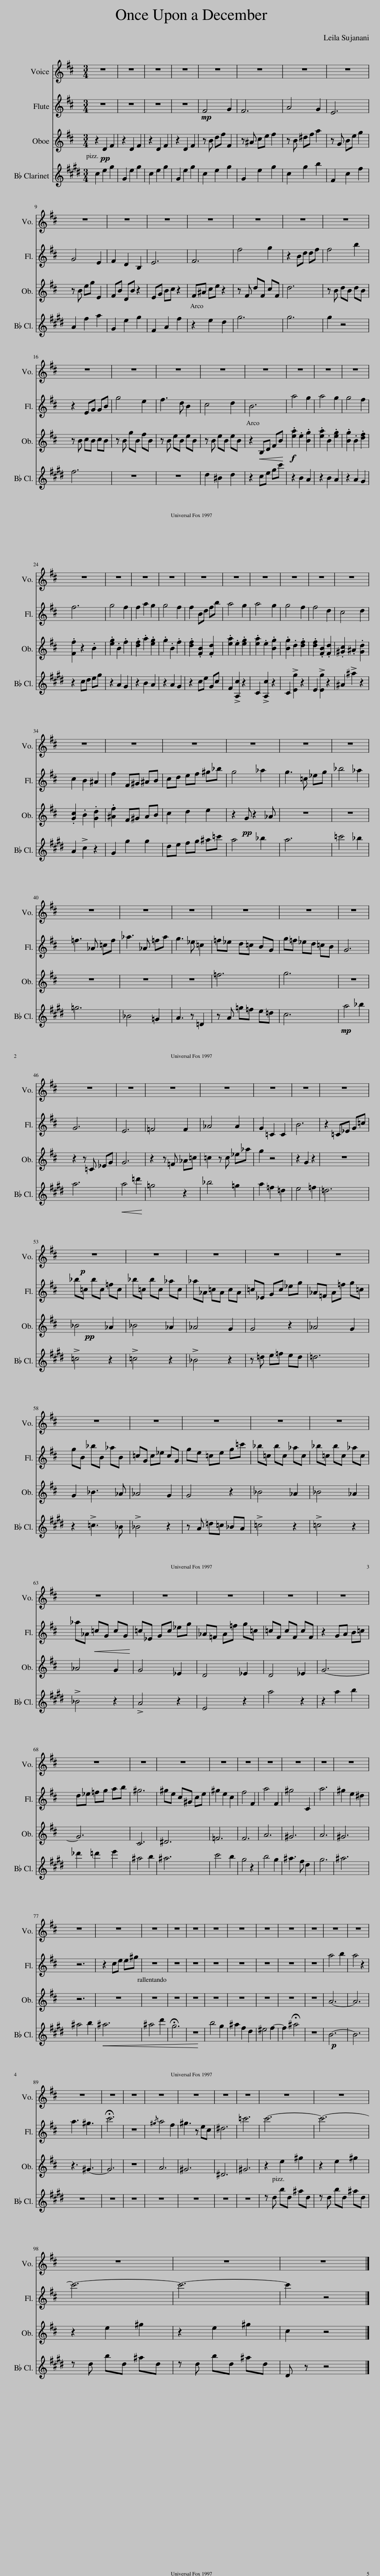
X:1
%%score 1 2 3
L:1/8
M:3/4
I:linebreak $
K:D
V:1 treble
V:2 treble
V:3 treble transpose=-2
V:1
 z6 | z6 | z6 | z6 |!mp! F4 G2 | %5
 F6 | A4 G2 | E6 |$ G4 E2 | F2 D2 B,2 | %10
 E6 | F6 | f4 g2 | z2 Bd df | f4 b2 |$ %15
 z2 EG GB | g4 e2 | f3 d B2 | c4 d2 | B6 | %20
 a4 g2 | a4 g2 | g4 f2 |$ f6 | g4 f2 | %25
 f2 a2 g2 | g4 f2 | f2 Bd fb | a4 g2 | a4 g2 | %30
 g4 f2 | f4 d2 | c4 d2 |$ c2 B2 ^A2 | f2 F^G ^AB | %35
 cd ef ^g_b | g4 _a2 | g3 =c _eg | _b4 _a2 |$ =f3 _A =cf | %40
 _a3 _A =fa | g3 _e =c2 | =f_e d=c BG | g=f _ed =cB | G6 |$ %45
 G6 | E6 | =F4 F2 | _A4 A2 | G2 =C2 C2 | %50
 B6 | z2 =C_E G=c |$ _b!p!=c bc =fc | _b=c bc _ac | _a_A =cA cA | %55
 =c_E Gc _eg | _A=F A=f g=c |$ gB _bB _aB | =cG c_e cG | ge =ce g=c' | %60
 _b=c bc _ac | _b=c bc _ac |$ _a_A!<(! =cG cG!<)! | =c_E Gc _eg | _A=F A=f g=c | %65
 =cF cF cF | z2 GA B=c |$ d_e =fg ab | ^g6 | ^ge c^G ce | %70
 ^g2 e2 c2 | f4 F2 | a4 F2 | ^g4 C2 | a6 | %75
 ^g2 e2 ^d2 |$ z6 | z2 ce e^g | z6 | z6 | %80
 z6 | z6 | z6 | z6 | z6 | %85
 z6 | a4 b2 | a4 z2 |$ a3 ^g3 | !fermata!c'6 | %90
 z6 |{/^g} a4 f2 | ^g3 z ec | ^d6 | =c'6 | %95
 c'6- | c'6- |$ c'6- | c'6- | c'2 z4 |] %100
V:2
 z2!pp! D2 F2 | z2 D2 F2 | z2 D2 F2 | z2 D2 F2 | z B df F2 | %5
 z ^A ce f2 | z B ^df a2 | z G Be g2 |$ z B eg E2 | FB DB z2 | %10
 EG Bc z2 | F^A ce z2 | z F dF cF | d6 | z B dB dB |$ %15
 z B cB cB | z B gB fB | z B eB eB | z B eB eB | z2!<(! B,D FB!<)! | %20
!f! .[ea]2 .e2 .[Bg]2 | .[ea]2 .B2 .[eg]2 | .[Bg]2 .B2 .[df]2 |$ .[Ff]2 z2 .B2 | .[eg]2 .B2 .f2 | %25
 .[df]2 .a2 .[eg]2 | .g2 .B2 .f2 | .[df]2 .[FB]2 .[Fd]2 | .[ea]2 .e2 .[eg]2 | .[ea]2 .e2 .[Bg]2 | %30
 .[Bg]2 .d2 .[df]2 | .[df]2 .[FB]2 .[Fd]2 | .[^Gc]2 .^A2 .[Gd]2 |$ .[Gc]2 .B2 .[Gd]2 | .[^Af]2 F^G AB | %35
 c2 d2 e2 | z2!pp! G z2 _A | z6 | z6 |$ z6 | %40
 z6 | z6 | =f6 | g6 | z6 |$ %45
 z2 z =C _EG | G6 | z2 z =F _A=c | =c2 z c _e_a | g2 z4 | %50
 z2 G2 z2 | z6 |$!pp! _B4 _A2 | _B4 _A2 | _A4 G2 | %55
 G4 z2 | _A4 G2 |$ G2 _B3 _A | _A4 G2 | G4 z2 | %60
 _B4 _A2 | _B4 _A2 |$ _A4 G2 | G4 _E2 | D4 _E2 | %65
 D4 _E2 | G6- |$ G6 | C6 | ^D6 | %70
 =F6 | F6 | A6 | ^G6 | A6 | %75
 ^G6 |$ z6 | z6 | z6 | z6 | %80
 z6 | z6 | z6 | z6 | z6 | %85
 z6 | A6- | A6 |$ z3 ^G3- | G6 | %90
 z6 | A6 | ^G6 | ^D6 | ^G6 | %95
 z2 e2 ^g2 | z2 e2 ^g2 |$ z2 e2 ^g2 | z2 e2 ^g2 | c2 z4 |] %100
V:3
[K:E] c2 e2 g2 | G2 e2 g2 | c2 e2 g2 | G2 e2 g2 | c2 e2 g2 | %5
 G2 e2 g2 | c2 g2 b2 | F2 c2 f2 |$ A2 f2 a2 | G2 e2 g2 | %10
 F2 A2 f2 | z2 e2 d2 | g6 | g6 | g2 z4 |$ %15
 f6 | z6 | z6 | d2 ^B2 d2 | z2 ce gc' | %20
 z2 B2 A2 | z2 B2 A2 | z2 A2 G2 |$ z2 cd eg | z2 A2 G2 | %25
 z2 B2 A2 | z2 A2 G2 | z2 ce Gc | F2 !>![A,c]2 z2 | C2 !>![A,c]2 z2 | %30
 C2 !>![Eg]2 z2 | E2 !>![Eg]2 z2 | ^A2 !>!^a2 z2 |$ A2 !>!c2 z2 | G2 g2 g2 | %35
 de fg ^a=c' | a4 _b2 | a6 | =c'4 _b2 |$ =g6 | %40
 _B4 =G2 | A3 z =D2 | z A =g=f e=d | c6 |!mp! a4 _b2 |$ %45
 a6 |!<(! a4 =d'2!<)! | =g4 z2 | _b4 =g2 | a2 =f2 =d2 | %50
 e4 =f2 | =d6 |$ !>!=c4 z2 | !>!=c4 z2 | !>!_B4 z2 | %55
 z =d e=f ed | =d6 |$ z2 !>!=c3 _B | !>!_B4 z2 | z A =d=c _BA | %60
 !>!=c4 z2 | !>!=c4 z2 |$ !>!_B4 z2 | !>!A4 z2 | E4 z2 | %65
 a4 z2 | z2 a2 b2 |$ _d'2 =d'2 e'2 | ^a4 b2 | ^a6 | %70
 c'4 b2 | g4 z2 | b4 g2 | ^a3 f d2 | g6 | %75
 ^a6 |$ ^a4 b2 |!<(! ^a6!<)! | ^a4 d'2 | !fermata!g6 | %80
 z6 | b4 g2 | ^a2 f2 d2 | ^e4 f2- | f2 !fermata!^a4 | %85
 z6 |!p! B6- | B6 |$ z6 | z6 | %90
 z6 | z6 | z6 | z6 | z6 | %95
 z d bd ^ad | z d bd ^ad |$ z d bd ^ad | z d bd ^ad | D z z4 |] %100
